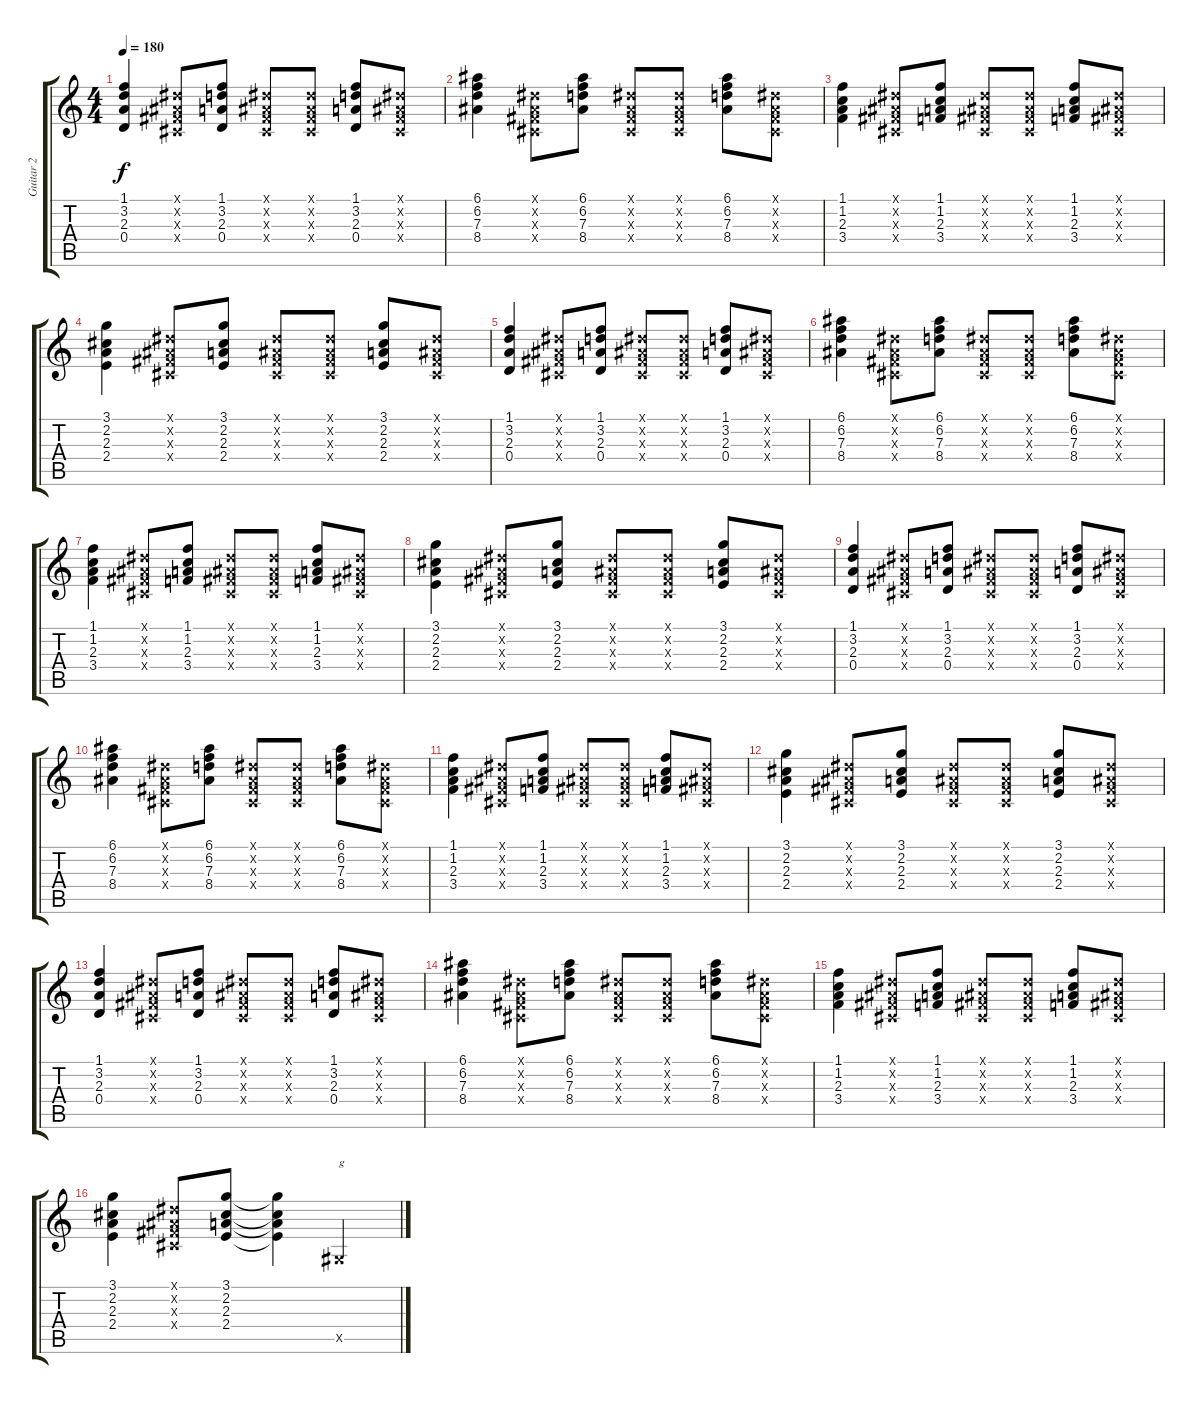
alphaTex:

\track ("Guitar 2" "Guitar 2") {instrument distortionguitar}
\staff {score tabs}
\tuning (E4 B3 G3 D3 A2 E2) {hide}
\ts (4 4)
\tempo 180
\clef g2
\ks c
(1.1 3.2 2.3 0.4).4{dy f} (-1.1{x} -1.2{x} -1.3{x} -1.4{x}).8 (1.1 3.2 2.3 0.4).8 (-1.1{x} -1.2{x} -1.3{x} -1.4{x}).8 (-1.1{x} -1.2{x} -1.3{x} -1.4{x}).8 (1.1 3.2 2.3 0.4).8 (-1.1{x} -1.2{x} -1.3{x} -1.4{x}).8 |
(6.1 6.2 7.3 8.4).4 (-1.1{x} -1.2{x} -1.3{x} -1.4{x}).8 (6.1 6.2 7.3 8.4).8 (-1.1{x} -1.2{x} -1.3{x} -1.4{x}).8 (-1.1{x} -1.2{x} -1.3{x} -1.4{x}).8 (6.1 6.2 7.3 8.4).8 (-1.1{x} -1.2{x} -1.3{x} -1.4{x}).8 |
(1.1 1.2 2.3 3.4).4 (-1.1{x} -1.2{x} -1.3{x} -1.4{x}).8 (1.1 1.2 2.3 3.4).8 (-1.1{x} -1.2{x} -1.3{x} -1.4{x}).8 (-1.1{x} -1.2{x} -1.3{x} -1.4{x}).8 (1.1 1.2 2.3 3.4).8 (-1.1{x} -1.2{x} -1.3{x} -1.4{x}).8 |
(3.1 2.2 2.3 2.4).4 (-1.1{x} -1.2{x} -1.3{x} -1.4{x}).8 (3.1 2.2 2.3 2.4).8 (-1.1{x} -1.2{x} -1.3{x} -1.4{x}).8 (-1.1{x} -1.2{x} -1.3{x} -1.4{x}).8 (3.1 2.2 2.3 2.4).8 (-1.1{x} -1.2{x} -1.3{x} -1.4{x}).8 |
(1.1 3.2 2.3 0.4).4 (-1.1{x} -1.2{x} -1.3{x} -1.4{x}).8 (1.1 3.2 2.3 0.4).8 (-1.1{x} -1.2{x} -1.3{x} -1.4{x}).8 (-1.1{x} -1.2{x} -1.3{x} -1.4{x}).8 (1.1 3.2 2.3 0.4).8 (-1.1{x} -1.2{x} -1.3{x} -1.4{x}).8 |
(6.1 6.2 7.3 8.4).4 (-1.1{x} -1.2{x} -1.3{x} -1.4{x}).8 (6.1 6.2 7.3 8.4).8 (-1.1{x} -1.2{x} -1.3{x} -1.4{x}).8 (-1.1{x} -1.2{x} -1.3{x} -1.4{x}).8 (6.1 6.2 7.3 8.4).8 (-1.1{x} -1.2{x} -1.3{x} -1.4{x}).8 |
(1.1 1.2 2.3 3.4).4 (-1.1{x} -1.2{x} -1.3{x} -1.4{x}).8 (1.1 1.2 2.3 3.4).8 (-1.1{x} -1.2{x} -1.3{x} -1.4{x}).8 (-1.1{x} -1.2{x} -1.3{x} -1.4{x}).8 (1.1 1.2 2.3 3.4).8 (-1.1{x} -1.2{x} -1.3{x} -1.4{x}).8 |
(3.1 2.2 2.3 2.4).4 (-1.1{x} -1.2{x} -1.3{x} -1.4{x}).8 (3.1 2.2 2.3 2.4).8 (-1.1{x} -1.2{x} -1.3{x} -1.4{x}).8 (-1.1{x} -1.2{x} -1.3{x} -1.4{x}).8 (3.1 2.2 2.3 2.4).8 (-1.1{x} -1.2{x} -1.3{x} -1.4{x}).8 |
(1.1 3.2 2.3 0.4).4 (-1.1{x} -1.2{x} -1.3{x} -1.4{x}).8 (1.1 3.2 2.3 0.4).8 (-1.1{x} -1.2{x} -1.3{x} -1.4{x}).8 (-1.1{x} -1.2{x} -1.3{x} -1.4{x}).8 (1.1 3.2 2.3 0.4).8 (-1.1{x} -1.2{x} -1.3{x} -1.4{x}).8 |
(6.1 6.2 7.3 8.4).4 (-1.1{x} -1.2{x} -1.3{x} -1.4{x}).8 (6.1 6.2 7.3 8.4).8 (-1.1{x} -1.2{x} -1.3{x} -1.4{x}).8 (-1.1{x} -1.2{x} -1.3{x} -1.4{x}).8 (6.1 6.2 7.3 8.4).8 (-1.1{x} -1.2{x} -1.3{x} -1.4{x}).8 |
(1.1 1.2 2.3 3.4).4 (-1.1{x} -1.2{x} -1.3{x} -1.4{x}).8 (1.1 1.2 2.3 3.4).8 (-1.1{x} -1.2{x} -1.3{x} -1.4{x}).8 (-1.1{x} -1.2{x} -1.3{x} -1.4{x}).8 (1.1 1.2 2.3 3.4).8 (-1.1{x} -1.2{x} -1.3{x} -1.4{x}).8 |
(3.1 2.2 2.3 2.4).4 (-1.1{x} -1.2{x} -1.3{x} -1.4{x}).8 (3.1 2.2 2.3 2.4).8 (-1.1{x} -1.2{x} -1.3{x} -1.4{x}).8 (-1.1{x} -1.2{x} -1.3{x} -1.4{x}).8 (3.1 2.2 2.3 2.4).8 (-1.1{x} -1.2{x} -1.3{x} -1.4{x}).8 |
(1.1 3.2 2.3 0.4).4 (-1.1{x} -1.2{x} -1.3{x} -1.4{x}).8 (1.1 3.2 2.3 0.4).8 (-1.1{x} -1.2{x} -1.3{x} -1.4{x}).8 (-1.1{x} -1.2{x} -1.3{x} -1.4{x}).8 (1.1 3.2 2.3 0.4).8 (-1.1{x} -1.2{x} -1.3{x} -1.4{x}).8 |
(6.1 6.2 7.3 8.4).4 (-1.1{x} -1.2{x} -1.3{x} -1.4{x}).8 (6.1 6.2 7.3 8.4).8 (-1.1{x} -1.2{x} -1.3{x} -1.4{x}).8 (-1.1{x} -1.2{x} -1.3{x} -1.4{x}).8 (6.1 6.2 7.3 8.4).8 (-1.1{x} -1.2{x} -1.3{x} -1.4{x}).8 |
(1.1 1.2 2.3 3.4).4 (-1.1{x} -1.2{x} -1.3{x} -1.4{x}).8 (1.1 1.2 2.3 3.4).8 (-1.1{x} -1.2{x} -1.3{x} -1.4{x}).8 (-1.1{x} -1.2{x} -1.3{x} -1.4{x}).8 (1.1 1.2 2.3 3.4).8 (-1.1{x} -1.2{x} -1.3{x} -1.4{x}).8 |
(3.1 2.2 2.3 2.4).4 (-1.1{x} -1.2{x} -1.3{x} -1.4{x}).8 (3.1 2.2 2.3 2.4).8 (3.1{t} 2.2{t} 2.3{t} 2.4{t}).4 -1.5{x}.4{txt "g"}
